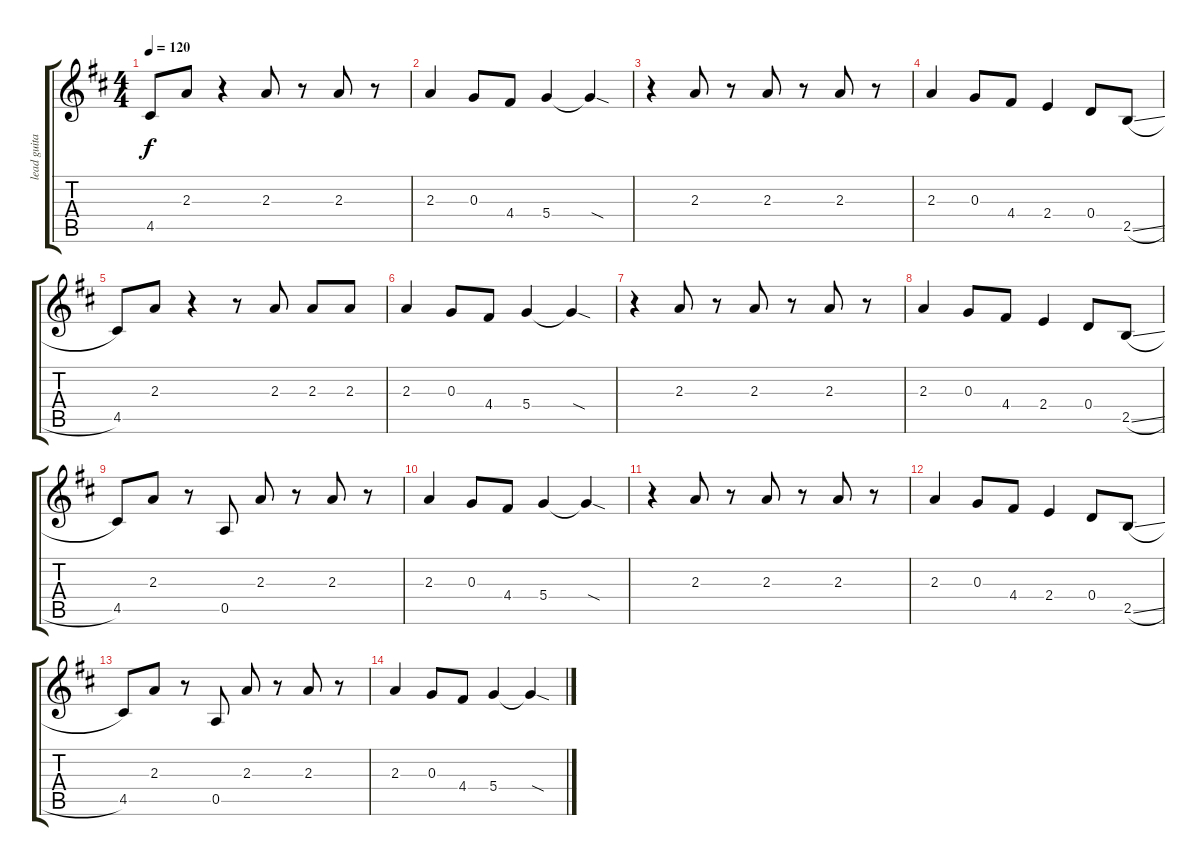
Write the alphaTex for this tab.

\track ("lead guitar" "lead guita") {instrument distortionguitar}
\staff {score tabs}
\tuning (E4 B3 G3 D3 A2 E2) {hide}
\ts (4 4)
\tempo 120
\clef g2
\ks d
4.5.8{dy f} 2.3.8 r.4 2.3.8 r.8 2.3.8 r.8 |
2.3.4 0.3.8 4.4.8 5.4.4 5.4{sod t}.4 |
r.4{volume 16} 2.3.8 r.8 2.3.8 r.8 2.3.8 r.8 |
2.3.4 0.3.8 4.4.8 2.4.4 0.4.8 2.5{sl}.8 |
4.5.8 2.3.8 r.4 r.8 2.3.8 2.3.8 2.3.8 |
2.3.4 0.3.8 4.4.8 5.4.4 5.4{sod t}.4 |
r.4{volume 16} 2.3.8 r.8 2.3.8 r.8 2.3.8 r.8 |
2.3.4 0.3.8 4.4.8 2.4.4 0.4.8 2.5{sl}.8 |
4.5.8 2.3.8 r.8 0.5.8 2.3.8 r.8 2.3.8 r.8 |
2.3.4 0.3.8 4.4.8 5.4.4 5.4{sod t}.4 |
r.4{volume 16} 2.3.8 r.8 2.3.8 r.8 2.3.8 r.8 |
2.3.4 0.3.8 4.4.8 2.4.4 0.4.8 2.5{sl}.8 |
4.5.8 2.3.8 r.8 0.5.8 2.3.8 r.8 2.3.8 r.8 |
2.3.4 0.3.8 4.4.8 5.4.4 5.4{sod t}.4
